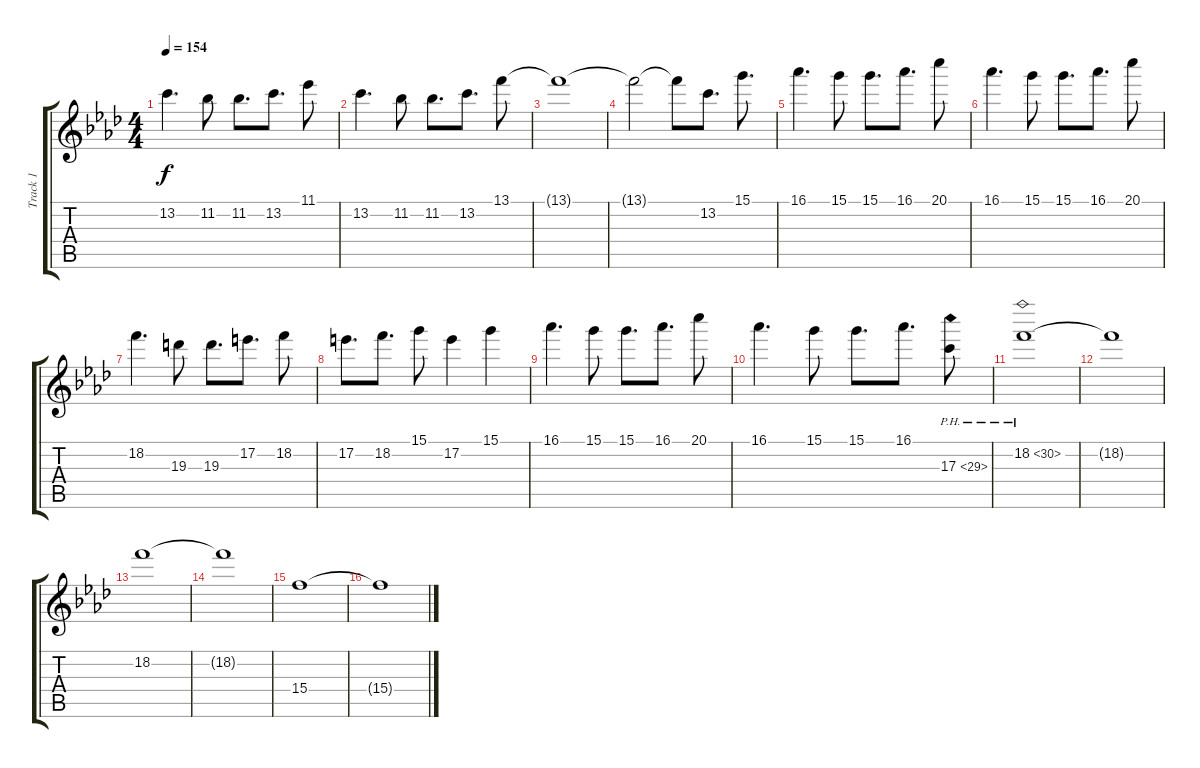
\track ("Track 1" "Track 1") {instrument distortionguitar}
\staff {score tabs}
\tuning (E4 B3 G3 D3 A2 E2) {hide}
\ts (4 4)
\tempo 154
\clef g2
\ks ab
13.2.4{d dy f} 11.2.8 11.2.8{d} 13.2.8{d} 11.1.8 |
13.2.4{d} 11.2.8 11.2.8{d} 13.2.8{d} 13.1.8 |
13.1{t}.1 |
13.1{t}.2 13.1{t}.8 13.2.8{d} 15.1.8{d} |
16.1.4{d} 15.1.8 15.1.8{d} 16.1.8{d} 20.1.8 |
16.1.4{d} 15.1.8 15.1.8{d} 16.1.8{d} 20.1.8 |
18.2.4{d} 19.3.8 19.3.8{d} 17.2.8{d} 18.2.8 |
17.2.8{d} 18.2.8{d} 15.1.8 17.2.4 15.1.4 |
16.1.4{d} 15.1.8 15.1.8{d} 16.1.8{d} 20.1.8 |
16.1.4{d} 15.1.8 15.1.8{d} 16.1.8{d} 17.3{ph 12}.8 |
18.2{ph 12}.1 |
18.2{t}.1 |
18.2.1 |
18.2{t}.1 |
15.4.1 |
15.4{t}.1
